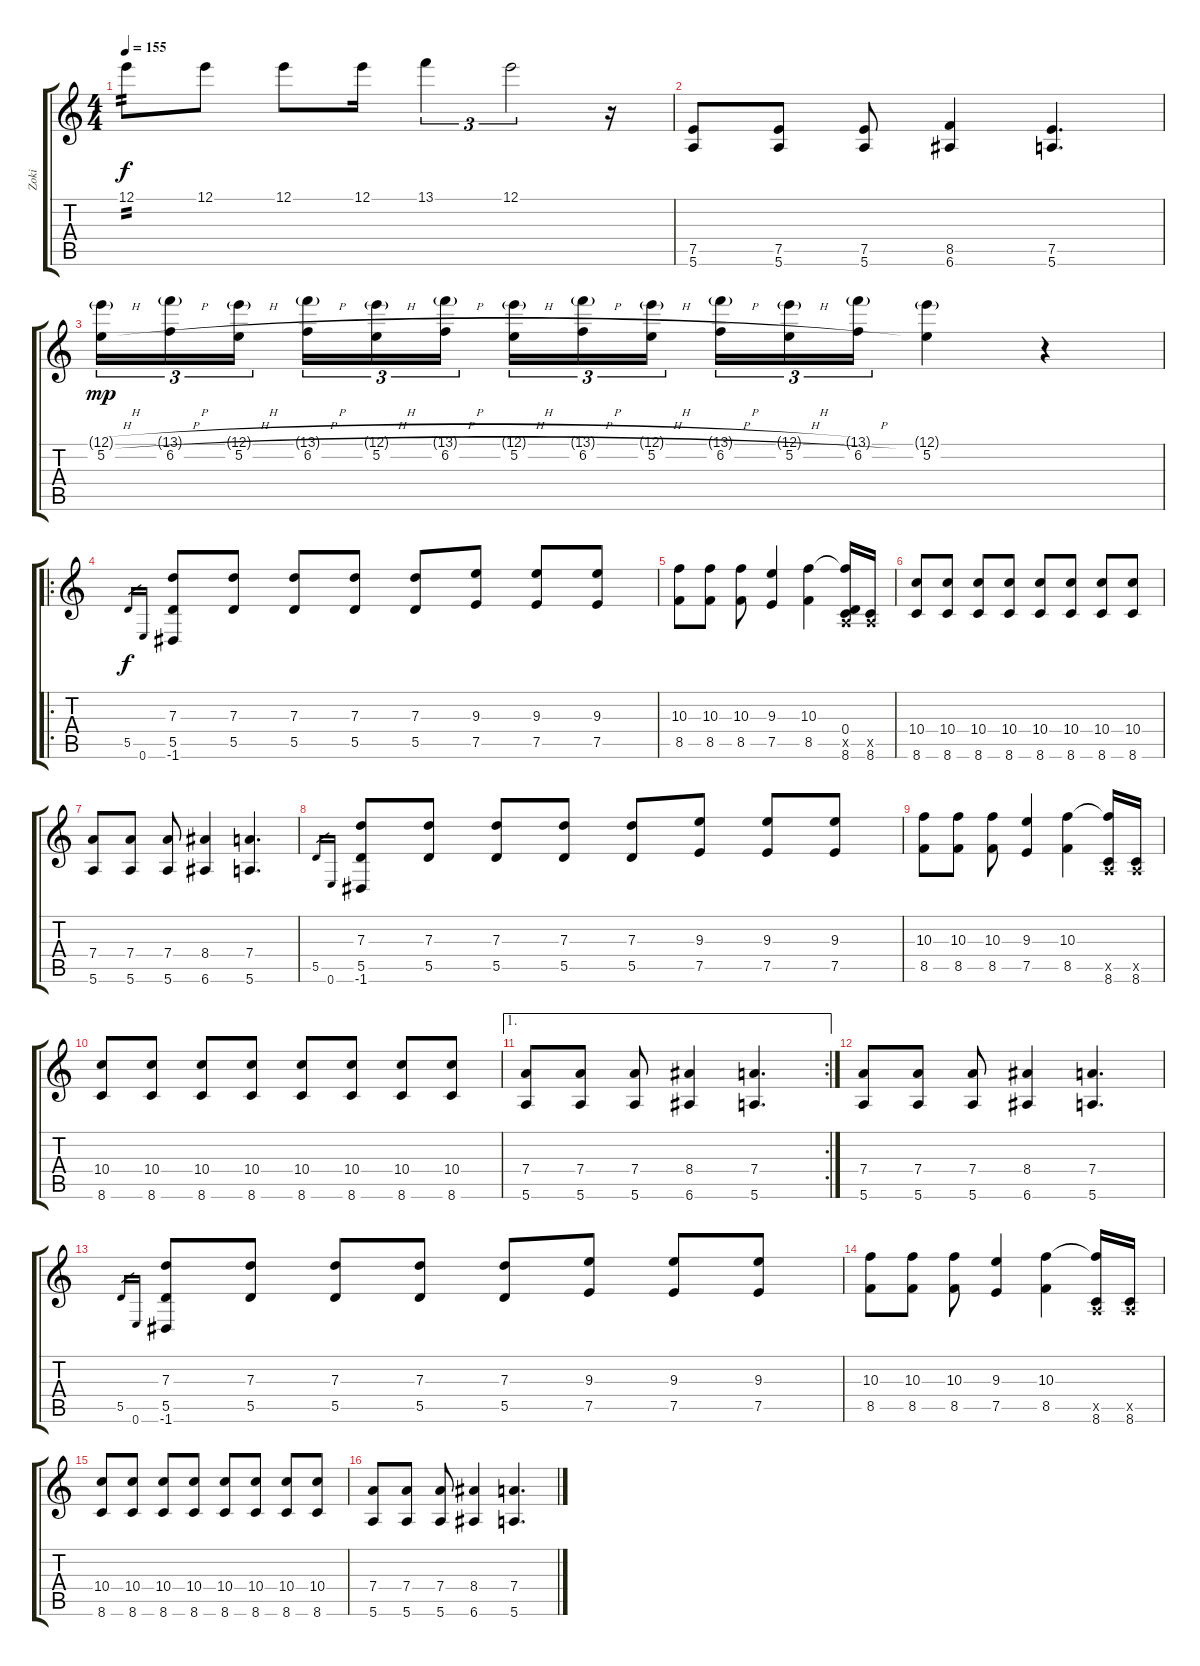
\track ("Zoki" "Zoki") {instrument distortionguitar}
\staff {score tabs}
\tuning (E4 B3 G3 D3 A2 E2) {hide}
\ts (4 4)
\tempo 155
\clef g2
\ks c
12.1.8{tp 2 dy f} 12.1.8 12.1.8 12.1.16 13.1.4{tu (3 2)} 12.1.2{tu (3 2)} r.16 |
(7.5 5.6).8 (7.5 5.6).8 (7.5 5.6).8 (8.5 6.6).4 (7.5 5.6).4{d} |
(12.1{h g} 5.2{h}).16{tu (3 2) dy mp} (13.1{h g} 6.2{h}).16{tu (3 2)} (12.1{h g} 5.2{h}).16{tu (3 2)} (13.1{h g} 6.2{h}).16{tu (3 2)} (12.1{h g} 5.2{h}).16{tu (3 2)} (13.1{h g} 6.2{h}).16{tu (3 2)} (12.1{h g} 5.2{h}).16{tu (3 2)} (13.1{h g} 6.2{h}).16{tu (3 2)} (12.1{h g} 5.2{h}).16{tu (3 2)} (13.1{h g} 6.2{h}).16{tu (3 2)} (12.1{h g} 5.2{h}).16{tu (3 2)} (13.1{g} 6.2{h}).16{tu (3 2)} (12.1{g} 5.2).4 r.4 |
\ro
5.5.16{gr dy f} 0.6.16{gr} (7.3 5.5 -1.6).8 (7.3 5.5).8 (7.3 5.5).8 (7.3 5.5).8 (7.3 5.5).8 (9.3 7.5).8 (9.3 7.5).8 (9.3 7.5).8 |
(10.3 8.5).8 (10.3 8.5).8 (10.3 8.5).8 (9.3 7.5).4 (10.3 8.5).4 (10.3{t} 0.4 0.5{x} 8.6).16 (0.5{x} 8.6).16 |
(10.4 8.6).8 (10.4 8.6).8 (10.4 8.6).8 (10.4 8.6).8 (10.4 8.6).8 (10.4 8.6).8 (10.4 8.6).8 (10.4 8.6).8 |
(7.4 5.6).8 (7.4 5.6).8 (7.4 5.6).8 (8.4 6.6).4 (7.4 5.6).4{d} |
5.5.16{gr} 0.6.16{gr} (7.3 5.5 -1.6).8 (7.3 5.5).8 (7.3 5.5).8 (7.3 5.5).8 (7.3 5.5).8 (9.3 7.5).8 (9.3 7.5).8 (9.3 7.5).8 |
(10.3 8.5).8 (10.3 8.5).8 (10.3 8.5).8 (9.3 7.5).4 (10.3 8.5).4 (10.3{t} 0.5{x} 8.6).16 (0.5{x} 8.6).16 |
(10.4 8.6).8 (10.4 8.6).8 (10.4 8.6).8 (10.4 8.6).8 (10.4 8.6).8 (10.4 8.6).8 (10.4 8.6).8 (10.4 8.6).8 |
\ae 1
\rc 2
(7.4 5.6).8 (7.4 5.6).8 (7.4 5.6).8 (8.4 6.6).4 (7.4 5.6).4{d} |
(7.4 5.6).8 (7.4 5.6).8 (7.4 5.6).8 (8.4 6.6).4 (7.4 5.6).4{d} |
5.5.16{gr} 0.6.16{gr} (7.3 5.5 -1.6).8 (7.3 5.5).8 (7.3 5.5).8 (7.3 5.5).8 (7.3 5.5).8 (9.3 7.5).8 (9.3 7.5).8 (9.3 7.5).8 |
(10.3 8.5).8 (10.3 8.5).8 (10.3 8.5).8 (9.3 7.5).4 (10.3 8.5).4 (10.3{t} 0.5{x} 8.6).16 (0.5{x} 8.6).16 |
(10.4 8.6).8 (10.4 8.6).8 (10.4 8.6).8 (10.4 8.6).8 (10.4 8.6).8 (10.4 8.6).8 (10.4 8.6).8 (10.4 8.6).8 |
(7.4 5.6).8 (7.4 5.6).8 (7.4 5.6).8 (8.4 6.6).4 (7.4 5.6).4{d}
